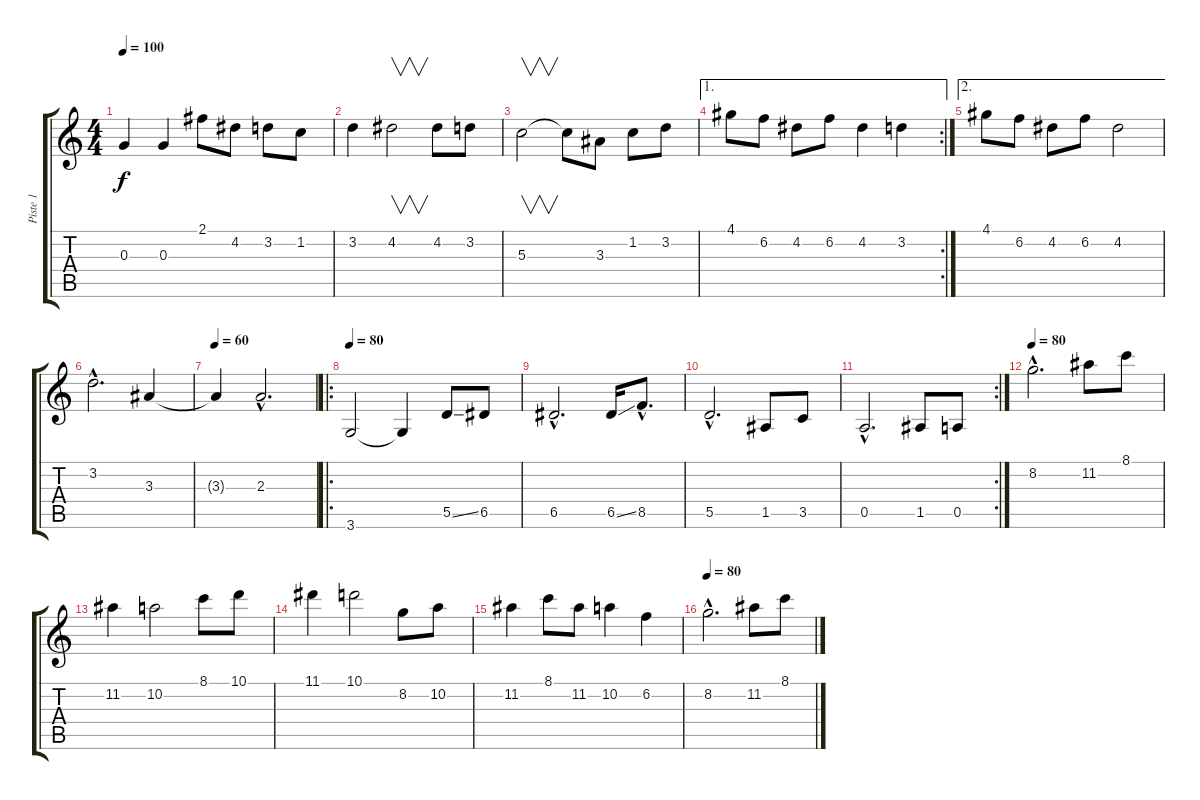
\track ("Piste 1" "Piste 1") {instrument overdrivenguitar}
\staff {score tabs}
\tuning (E4 B3 G3 D3 A2 E2) {hide}
\ts (4 4)
\tempo 100
\clef g2
\ks c
0.3.4{dy f} 0.3.4 2.1.8 4.2.8 3.2.8 1.2.8 |
3.2.4 4.2.2{v} 4.2.8 3.2.8 |
5.3.2{v} 5.3{t}.8 3.3.8 1.2.8 3.2.8 |
\ae 1
\rc 2
4.1.8 6.2.8 4.2.8 6.2.8 4.2.4 3.2.4 |
\ae 2
4.1.8 6.2.8 4.2.8 6.2.8 4.2.2 |
3.2{hac}.2{d} 3.3.4 |
\tempo 60
3.3{t}.4 2.3{hac}.2{d} |
\ro
\tempo 80
3.6.2 3.6{t}.4 5.5{ss}.8 6.5.8 |
6.5{hac}.2{d} 6.5{ss}.16 8.5{hac}.8{d} |
5.5{hac}.2{d} 1.5.8 3.5.8 |
\rc 2
0.5{hac}.2{d} 1.5.8 0.5.8 |
\tempo 80
8.2{hac}.2{d} 11.2.8 8.1.8 |
11.2.4 10.2.2 8.1.8 10.1.8 |
11.1.4 10.1.2 8.2.8 10.2.8 |
11.2.4 8.1.8 11.2.8 10.2.4 6.2.4 |
\tempo 80
8.2{hac}.2{d} 11.2.8 8.1.8
